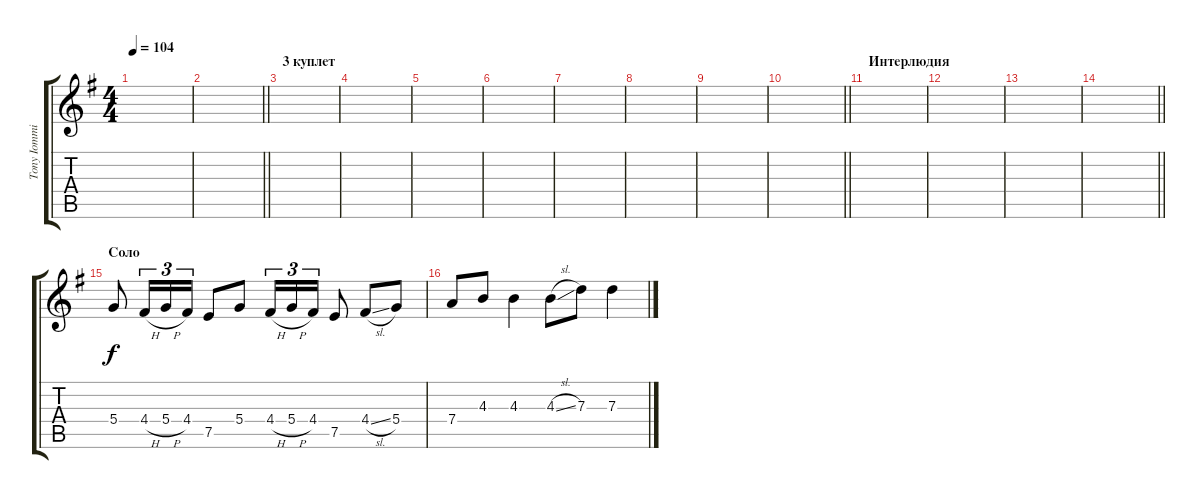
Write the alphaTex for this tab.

\track ("Tony Iommi (lead)" "Tony Iommi") {instrument distortionguitar}
\staff {score tabs}
\tuning (E4 B3 G3 D3 A2 E2) {hide}
\ts (4 4)
\tempo 104
\clef g2
\ks g
|
\barLineRight lightlight
|
\section ("" "3 куплет")
|
|
|
|
|
|
|
\barLineRight lightlight
|
\section ("" "Интерлюдия")
|
|
|
\barLineRight lightlight
|
\section ("" "Соло")
5.4.8 4.4{h}.16{tu (3 2)} 5.4{h}.16{tu (3 2)} 4.4.16{tu (3 2)} 7.5.8 5.4.8 4.4{h}.16{tu (3 2)} 5.4{h}.16{tu (3 2)} 4.4.16{tu (3 2)} 7.5.8 4.4{sl}.8 5.4.8 |
7.4.8 4.3.8 4.3.4 4.3{sl}.8 7.3.8 7.3.4
